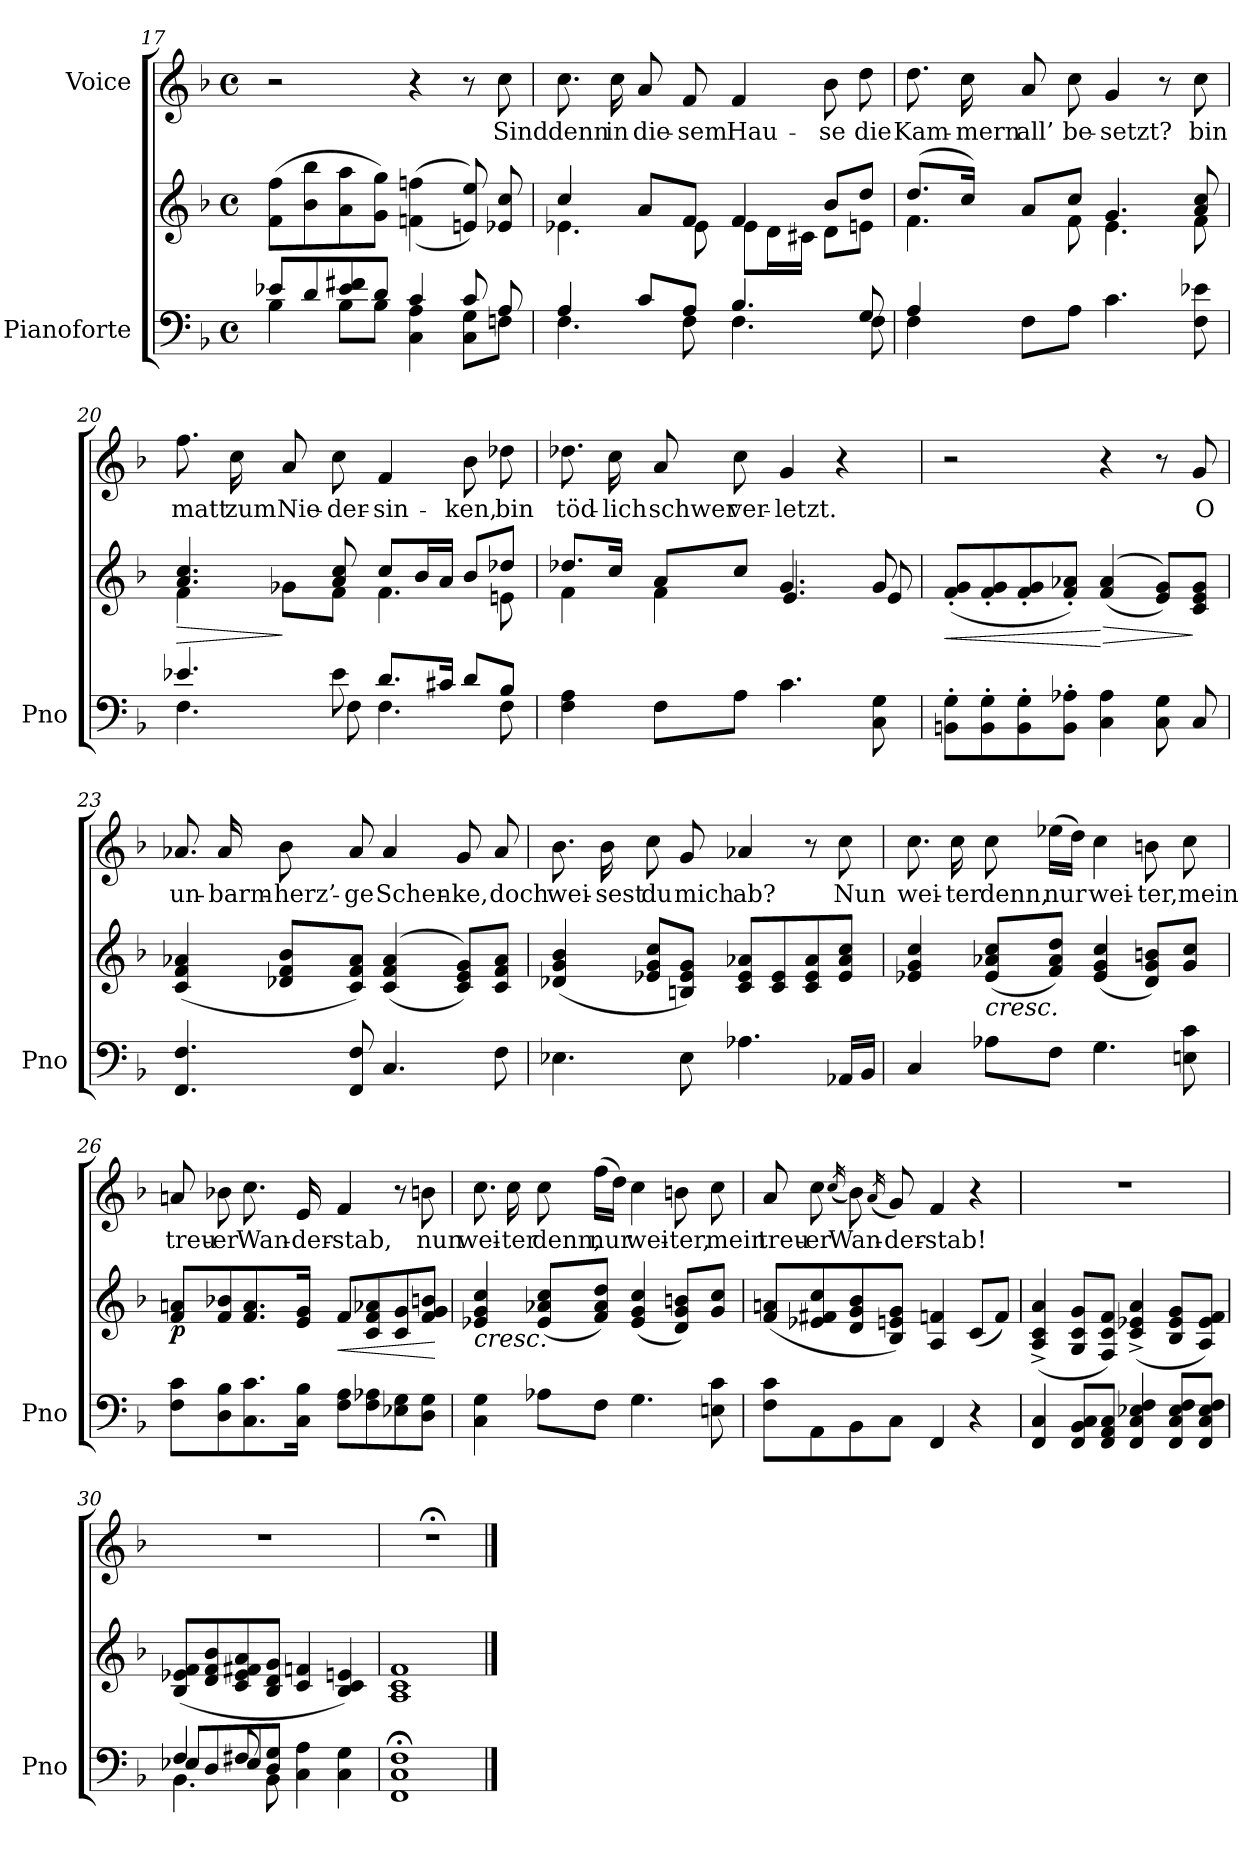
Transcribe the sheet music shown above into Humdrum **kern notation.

**kern	**kern	**dynam	**kern	**text
*part2	*part2	*part2	*part1	*part1
*staff3	*staff2	*staff2/3	*staff1	*staff1
*I"Pianoforte	*	*	*I"Voice	*
*I'Pno	*	*	*	*
*clefF4	*clefG2	*	*clefG2	*
*k[b-]	*k[b-]	*	*k[b-]	*
*M4/4	*M4/4	*	*M4/4	*
*met(c)	*met(c)	*	*met(c)	*
=17	=17	=17	=17	=17
*^	*	*	*	*
8e-X/L	4B-\	(8f\ 8ff\L	.	2r	.
8d/	.	8b-\ 8bb-\	.	.	.
8e-/ 8f#X/	8B-\L	8a\ 8aa\	.	.	.
8d/J	8B-\J	8g\ 8gg\J)	.	.	.
4c/	4C\ 4A\	((4fn\ 4ffn\	.	4r	.
8c/	8C\ 8G\L	8en/ 8ee/))	.	8r	.
!	!	!	!	!	!LO:LY:b
8A/	8Fn\J	8e-X/ 8cc/	.	8cc\	Sind
!!LO:LB:g=z
=18	=18	=18	=18	=18	=18
*	*	*^	*	*	*
!	!	!	!	!	!	!LO:LY:b
4A/	4.F\	4cc/	4.e-X\	.	8.cc\	denn
!	!	!	!	!	!	!LO:LY:b
.	.	.	.	.	16cc\	in
!	!	!	!	!	!	!LO:LY:b
8c/L	.	8a/L	.	.	8a/	die-
!	!	!	!	!	!	!LO:LY:b
8A/J	8F\	8f/J	8e-\	.	8f/	-sem
!	!	!	!	!	!	!LO:LY:b
4.B-/	4.F\	4f/	8e-\L	.	4f/	Hau-
.	.	.	16d\L	.	.	.
.	.	.	16c#X\JJ	.	.	.
!	!	!	!	!	!	!LO:LY:b
.	.	8b-/L	8d\L	.	8b-\	se
!	!	!	!	!	!	!LO:LY:b
8G/	8F\	8dd/J	8en\J	.	8dd\	die
=19	=19	=19	=19	=19	=19	=19
!	!	!	!	!	!	!LO:LY:b
4A/	4F\	(8.dd/L	4.f\	.	8.dd\	Kam-
!	!	!	!	!	!	!LO:LY:b
.	.	16cc/Jk)	.	.	16cc\	-mern
!	!	!	!	!	!	!LO:LY:b
8F\L	4ryy	8a/L	.	.	8a/	all’
!	!	!	!	!	!	!LO:LY:b
8A\J	.	8cc/J	8f\	.	8cc\	be-
!	!	!	!	!	!	!LO:LY:b
4.c\	2ryy	4.g/	4.e\	.	4g/	-setzt?
.	.	.	.	.	8r	.
!	!	!	!	!	!	!LO:LY:b
8F\ 8e-X\	.	8a/ 8cc/	8f\	.	8cc\	bin
=20	=20	=20	=20	=20	=20	=20
!	!	!	!	!LO:HP:b	!	!LO:LY:b
4.e-X/	4.F\	4.a/ 4.cc/	4f\	>	8.ff\	matt
!	!	!	!	!	!	!LO:LY:b
.	.	.	.	.	16cc\	zum
!	!	!	!	!	!	!LO:LY:b
.	.	.	8g-X\L	]	8a/	Nie-
!	!	!	!	!	!	!LO:LY:b
8e-\	8F\	8a/ 8cc/	8f\J	.	8cc\	-der-
!	!	!	!	!	!	!LO:LY:b
8.d/L	4.F\	8cc/L	4.f\	.	4f/	-sin-
.	.	16b-/L	.	.	.	.
16c#X/Jk	.	16a/JJ	.	.	.	.
!	!	!	!	!	!	!LO:LY:b
8d/L	.	8b-/L	.	.	8b-\	-ken,
!	!	!	!	!	!	!LO:LY:b
8B-/J	8F\	8dd-X/J	8en\	.	8dd-X\	bin
!!LO:LB:g=z
=21	=21	=21	=21	=21	=21	=21
!	!	!	!	!	!	!LO:LY:b
*v	*v	*	*	*	*	*
4F\ 4A\	8.dd-X/L	4f\	.	8.dd-X\	töd-
!	!	!	!	!	!LO:LY:b
.	16cc/Jk	.	.	16cc\	-lich
!	!	!	!	!	!LO:LY:b
8F\L	8a/L	4f\	.	8a/	schwer
!	!	!	!	!	!LO:LY:b
8A\J	8cc/J	.	.	8cc\	ver-
!	!	!	!	!	!LO:LY:b
4.c\	4.g/	4.e/	.	4g/	-letzt.
.	.	.	.	4r	.
8C\ 8G\	8g/	8e/	.	.	.
=22	=22	=22	=22	=22	=22
!	!	!	!LO:HP:b	!	!
*	*v	*v	*	*	*
8BBn\' 8G\'L	(8f/' 8g/'L	<	2r	.
8BB\' 8G\'	8f/' 8g/'	.	.	.
8BB\' 8G\'	8f/' 8g/'	.	.	.
8BB\' 8A-X\'J	8f/' 8a-X/'J)	.	.	.
!	!	!LO:HP:n=1:b	!	!
4C\ 4A-\	((4f/ 4a-/	[ >	4r	.
8C\ 8G\	8e/ 8g/L))	.	8r	.
!	!	!	!	!LO:LY:b
8C/	8c/ 8e/ 8g/J	]	8g/	O
=23	=23	=23	=23	=23
!	!	!	!	!LO:LY:b
4.FF/ 4.F/	(4c/ 4f/ 4a-X/	.	8.a-X/	un-
!	!	!	!	!LO:LY:b
.	.	.	16a-/	-barm-
!	!	!	!	!LO:LY:b
.	8d-X/ 8f/ 8b-/L	.	8b-\	-herz’-
!	!	!	!	!LO:LY:b
8FF/ 8F/	8c/ 8f/ 8a-/J)	.	8a-/	-ge
!	!	!	!	!LO:LY:b
4.C/	((>4c/ 4f/ 4a-/	.	4a-/	Schen-
!	!	!	!	!LO:LY:b
.	8c/ 8e/ 8g/L))	.	8g/	-ke,
!	!	!	!	!LO:LY:b
8F\	8c/ 8f/ 8a-/J	.	8a-/	doch
=24	=24	=24	=24	=24
!	!	!	!	!LO:LY:b
4.E-X\	(4d-X/ 4g/ 4b-/	.	8.b-\	wei-
!	!	!	!	!LO:LY:b
.	.	.	16b-\	-sest
!	!	!	!	!LO:LY:b
.	8e-X/ 8g/ 8cc/L	.	8cc\	du
!	!	!	!	!LO:LY:b
8E-\	8Bn/ 8e-/ 8g/J)	.	8g/	mich
!	!	!	!	!LO:LY:b
4.A-X\	8c/ 8e-/ 8a-X/L	.	4a-X/	ab?
.	8c/ 8e-/	.	.	.
.	8c/ 8e-/ 8a-/	.	8r	.
!	!	!	!	!LO:LY:b
16AA-X/LL	8e-/ 8a-/ 8cc/J	.	8cc\	Nun
16BB-/JJ	.	.	.	.
!!LO:LB:g=z
=25	=25	=25	=25	=25
!	!	!	!	!LO:LY:b
4C/	4e-X/ 4g/ 4cc/	.	8.cc\	wei-
!	!	!	!	!LO:LY:b
.	.	.	16cc\	-ter
!	!LO:TX:b:i:t=cresc.	!	!	!
!	!	!	!	!LO:LY:b
8A-X\L	(8e-/ 8a-X/ 8cc/L	.	8cc\	denn,
!	!	!	!	!LO:LY:b
8F\J	8f/ 8a-/ 8dd/J)	.	(16ee-X\LL	nur
.	.	.	16dd\JJ)	.
!	!	!	!	!LO:LY:b
4.G\	(4e-/ 4g/ 4cc/	.	4cc\	wei-
!	!	!	!	!LO:LY:b
.	8d/ 8g/ 8bn/L)	.	8bn\	-ter,
!	!	!	!	!LO:LY:b
8En\ 8c\	8g/ 8cc/J	.	8cc\	mein
=26	=26	=26	=26	=26
!	!	!LO:DY:b	!	!LO:LY:b
8F\ 8c\L	8f/ 8an/L	p	8an/	treu-
!	!	!	!	!LO:LY:b
8D\ 8B-\	8f/ 8b-X/	.	8b-X\	-er
!	!	!	!	!LO:LY:b
8.C\ 8.c\	8.f/ 8.a/	.	8.cc\	Wan-
!	!	!	!	!LO:LY:b
16C\ 16B-\Jk	16e/ 16g/Jk	.	16e/	-der-
!	!	!LO:HP:b	!	!LO:LY:b
8F\ 8A\L	8f/L	<	4f/	-stab,
8F\ 8A-X\	8c/ 8f/ 8a-X/	.	.	.
8E-X\ 8G\	8c/ 8g/	.	8r	.
!	!	!	!	!LO:LY:b
8D\ 8G\J	8f/ 8g/ 8bn/J	.	8bn\	nun
.	.	[	.	.
=27	=27	=27	=27	=27
!	!LO:TX:b:i:t=cresc.	!	!	!
!	!	!	!	!LO:LY:b
4C\ 4G\	4e-X/ 4g/ 4cc/	.	8.cc\	wei-
!	!	!	!	!LO:LY:b
.	.	.	16cc\	-ter
!	!	!	!	!LO:LY:b
8A-X\L	(8e-/ 8a-X/ 8cc/L	.	8cc\	denn,
!	!	!	!	!LO:LY:b
8F\J	8f/ 8a-/ 8dd/J)	.	(16ff\LL	nur
.	.	.	16dd\JJ)	.
!	!	!	!	!LO:LY:b
4.G\	(4e-/ 4g/ 4cc/	.	4cc\	wei-
!	!	!	!	!LO:LY:b
.	8d/ 8g/ 8bn/L)	.	8bn\	-ter,
!	!	!	!	!LO:LY:b
8En\ 8c\	8g/ 8cc/J	.	8cc\	mein
!!LO:LB:g=z
=28	=28	=28	=28	=28
!	!	!	!	!LO:LY:b
8F\ 8c\L	(8f/ 8an/L	.	8a/	treu-
!	!	!	!	!LO:LY:b
8AA\	8e-X/ 8f#X/ 8cc/	.	8cc\	-er
.	.	.	(16qcc/	.
!	!	!	!	!LO:LY:b
8BB-\	8d/ 8g/ 8b-/	.	8b-\)	Wan-
.	.	.	(16qa/	.
!	!	!	!	!LO:LY:b
8C\J	8B-/ 8en/ 8g/J)	.	8g/)	-der-
!	!	!	!	!LO:LY:b
4FF/	4A/ 4fn/	.	4f/	-stab!
4r	(8c/L	.	4r	.
.	8f/J)	.	.	.
=29	=29	=29	=29	=29
4FF/ 4C/	(4A/^ 4c/^ 4a/^	.	1r	.
8FF/ 8BB-/ 8C/L	8G/ 8c/ 8g/L	.	.	.
8FF/ 8AA/ 8C/J	8F/ 8c/ 8f/J)	.	.	.
4FF/ 4C/ 4E-X/ 4F/	(4c/^ 4e-X/^ 4a/^	.	.	.
8FF/ 8C/ 8E-/ 8F/L	8B-/ 8e-/ 8g/L	.	.	.
8FF/ 8C/ 8E-/ 8F/J	8A/ 8e-/ 8f/J)	.	.	.
=30	=30	=30	=30	=30
*^	*	*	*	*
*	*^	*	*	*	*
4F/	8E-X/L	4.BB-\	(>8B-/ 8e-X/ 8f/L	.	1r	.
.	8D/	.	8d/ 8f/ 8b-/	.	.	.
8F#X/	8E-/	.	8c/ 8e-/ 8f#X/ 8a/	.	.	.
8ryy	8D/ 8G/J	8BB-\	8B-/ 8d/ 8g/J	.	.	.
2ryy	2ryy	4C\ 4A\	4c/ 4fn/	.	.	.
.	.	4C\ 4G\	4B-/ 4c/ 4en/)	.	.	.
*v	*v	*v	*	*	*	*
=31	=31	=31	=31	=31
1FF;< 1C;< 1F;<	1A 1c 1f	.	1r;<	.
==	==	==	==	==
*-	*-	*-	*-	*-
